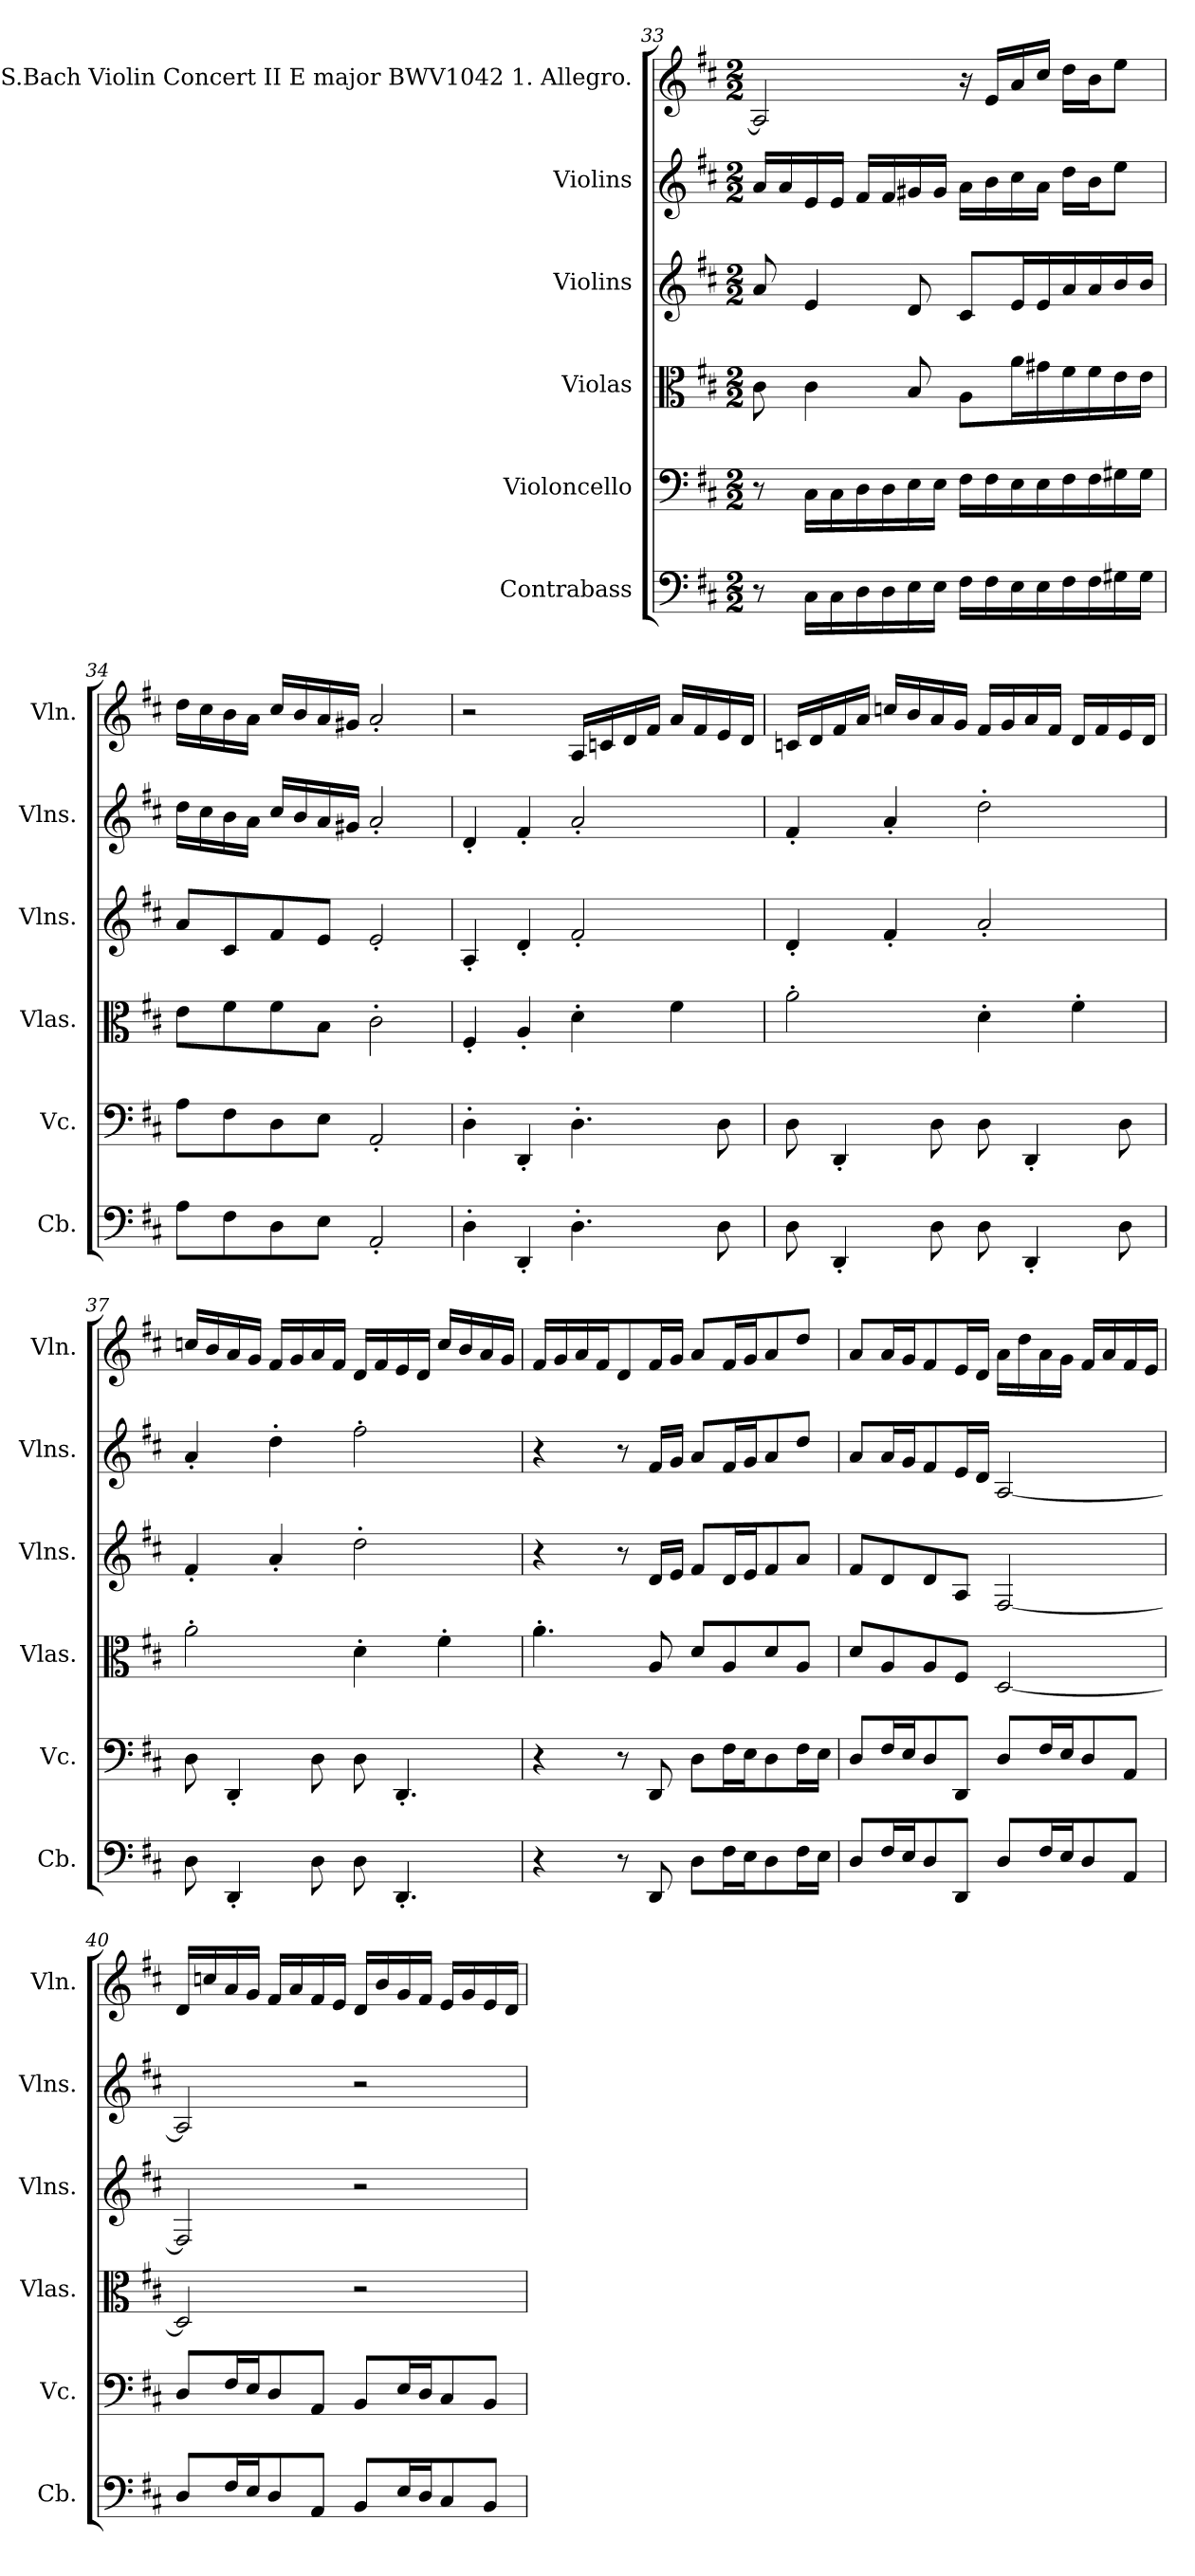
**kern	**kern	**kern	**kern	**kern	**kern
*part6	*part5	*part4	*part3	*part2	*part1
*staff6	*staff5	*staff4	*staff3	*staff2	*staff1
*I"Contrabass	*I"Violoncello	*I"Violas	*I"Violins	*I"Violins	*I"Violin, J.S.Bach Violin Concert II E major BWV1042 1. Allegro.
*I'Cb.	*I'Vc.	*I'Vlas.	*I'Vlns.	*I'Vlns.	*I'Vln.
*clefF4	*clefF4	*clefC3	*clefG2	*clefG2	*clefG2
*ITrd7c12	*	*	*	*	*
*k[f#c#]	*k[f#c#]	*k[f#c#]	*k[f#c#]	*k[f#c#]	*k[f#c#]
*M2/2	*M2/2	*M2/2	*M2/2	*M2/2	*M2/2
=33	=33	=33	=33	=33	=33
8r	8r	8c#\	8a/	16a/LL	2A/]
.	.	.	.	16a/	.
16CC#\LL	16C#\LL	4c#\	4e/	16e/	.
16CC#\	16C#\	.	.	16e/JJ	.
16DD\	16D\	.	.	16f#/LL	.
16DD\	16D\	.	.	16f#/	.
16EE\	16E\	8B/	8d/	16g#X/	.
16EE\JJ	16E\JJ	.	.	16g#/JJ	.
16FF#\LL	16F#\LL	8A\L	8c#/L	16a\LL	16r
16FF#\	16F#\	.	.	16b\	16e/LL
16EE\	16E\	16a\L	16e/L	16cc#\	16a/
16EE\	16E\	16g#X\	16e/	16a\JJ	16cc#/JJ
16FF#\	16F#\	16f#\	16a/	16dd\LL	16dd\LL
16FF#\	16F#\	16f#\	16a/	16b\J	16b\J
16GG#X\	16G#X\	16e\	16b/	8ee\J	8ee\J
16GG#\JJ	16G#\JJ	16e\JJ	16b/JJ	.	.
!!LO:LB:g=z
=34	=34	=34	=34	=34	=34
8AA\L	8A\L	8e\L	8a/L	16dd\LL	16dd\LL
.	.	.	.	16cc#\	16cc#\
8FF#\	8F#\	8f#\	8c#/	16b\	16b\
.	.	.	.	16a\JJ	16a\JJ
8DD\	8D\	8f#\	8f#/	16cc#/LL	16cc#/LL
.	.	.	.	16b/	16b/
8EE\J	8E\J	8B\J	8e/J	16a/	16a/
.	.	.	.	16g#X/JJ	16g#X/JJ
2AAA'/	2AA'/	2c#'\	2e'/	2a'/	2a'/
=35	=35	=35	=35	=35	=35
4DD'\	4D'\	4F#'/	4A'/	4d'/	2r
4DDD'/	4DD'/	4A'/	4d'/	4f#'/	.
4.DD'\	4.D'\	4d'\	2f#'/	2a'/	16A/LL
.	.	.	.	.	16cn/
.	.	.	.	.	16d/
.	.	.	.	.	16f#/JJ
.	.	4f#\	.	.	16a/LL
.	.	.	.	.	16f#/
8DD\	8D\	.	.	.	16e/
.	.	.	.	.	16d/JJ
=36	=36	=36	=36	=36	=36
8DD\	8D\	2a'\	4d'/	4f#'/	16cn/LL
.	.	.	.	.	16d/
4DDD'/	4DD'/	.	.	.	16f#/
.	.	.	.	.	16a/JJ
.	.	.	4f#'/	4a'/	16ccn/LL
.	.	.	.	.	16b/
8DD\	8D\	.	.	.	16a/
.	.	.	.	.	16g/JJ
8DD\	8D\	4d'\	2a'/	2dd'\	16f#/LL
.	.	.	.	.	16g/
4DDD'/	4DD'/	.	.	.	16a/
.	.	.	.	.	16f#/JJ
.	.	4f#'\	.	.	16d/LL
.	.	.	.	.	16f#/
8DD\	8D\	.	.	.	16e/
.	.	.	.	.	16d/JJ
!!LO:LB:g=z
=37	=37	=37	=37	=37	=37
8DD\	8D\	2a'\	4f#'/	4a'/	16ccn/LL
.	.	.	.	.	16b/
4DDD'/	4DD'/	.	.	.	16a/
.	.	.	.	.	16g/JJ
.	.	.	4a'/	4dd'\	16f#/LL
.	.	.	.	.	16g/
8DD\	8D\	.	.	.	16a/
.	.	.	.	.	16f#/JJ
8DD\	8D\	4d'\	2dd'\	2ff#'\	16d/LL
.	.	.	.	.	16f#/
4.DDD'/	4.DD'/	.	.	.	16e/
.	.	.	.	.	16d/JJ
.	.	4f#'\	.	.	16cc/LL
.	.	.	.	.	16b/
.	.	.	.	.	16a/
.	.	.	.	.	16g/JJ
=38	=38	=38	=38	=38	=38
4r	4r	4.a'\	4r	4r	16f#/LL
.	.	.	.	.	16g/
.	.	.	.	.	16a/
.	.	.	.	.	16f#/J
8r	8r	.	8r	8r	8d/
8DDD/	8DD/	8A/	16d/LL	16f#/LL	16f#/L
.	.	.	16e/JJ	16g/JJ	16g/JJ
8DD\L	8D\L	8d/L	8f#/L	8a/L	8a/L
16FF#\L	16F#\L	8A/	16d/L	16f#/L	16f#/L
16EE\J	16E\J	.	16e/J	16g/J	16g/J
8DD\	8D\	8d/	8f#/	8a/	8a/
16FF#\L	16F#\L	8A/J	8a/J	8dd/J	8dd/J
16EE\JJ	16E\JJ	.	.	.	.
=39	=39	=39	=39	=39	=39
8DD/L	8D/L	8d/L	8f#/L	8a/L	8a/L
16FF#/L	16F#/L	8A/	8d/	16a/L	16a/L
16EE/J	16E/J	.	.	16g/J	16g/J
8DD/	8D/	8A/	8d/	8f#/	8f#/
8DDD/J	8DD/J	8F#/J	8A/J	16e/L	16e/L
.	.	.	.	16d/JJ	16d/JJ
8DD/L	8D/L	[2D/	[2F#/	[2A/	16a\LL
.	.	.	.	.	16dd\
16FF#/L	16F#/L	.	.	.	16a\
16EE/J	16E/J	.	.	.	16g\JJ
8DD/	8D/	.	.	.	16f#/LL
.	.	.	.	.	16a/
8AAA/J	8AA/J	.	.	.	16f#/
.	.	.	.	.	16e/JJ
!!LO:LB:g=z
=40	=40	=40	=40	=40	=40
8DD/L	8D/L	2D/]	2F#/]	2A/]	16d/LL
.	.	.	.	.	16ccn/
16FF#/L	16F#/L	.	.	.	16a/
16EE/J	16E/J	.	.	.	16g/JJ
8DD/	8D/	.	.	.	16f#/LL
.	.	.	.	.	16a/
8AAA/J	8AA/J	.	.	.	16f#/
.	.	.	.	.	16e/JJ
8BBB/L	8BB/L	2r	2r	2r	16d/LL
.	.	.	.	.	16b/
16EE/L	16E/L	.	.	.	16g/
16DD/J	16D/J	.	.	.	16f#/JJ
8CC#/	8C#/	.	.	.	16e/LL
.	.	.	.	.	16g/
8BBB/J	8BB/J	.	.	.	16e/
.	.	.	.	.	16d/JJ
=	=	=	=	=	=
*-	*-	*-	*-	*-	*-
